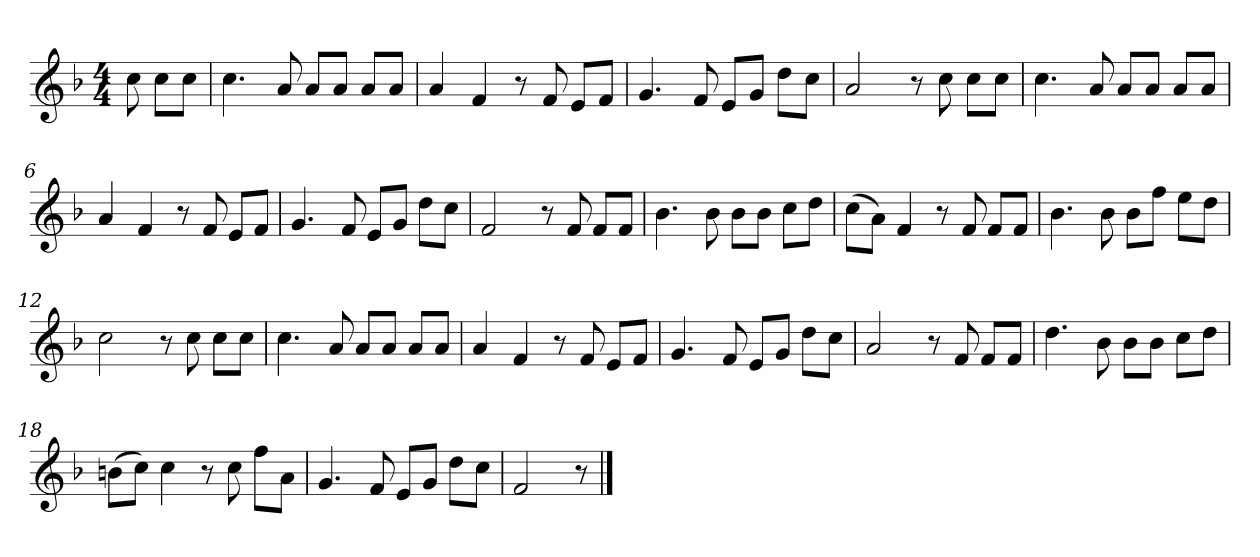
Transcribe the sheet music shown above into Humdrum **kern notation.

**kern
*part1
*staff1
*k[b-]
*M4/4
*MM120
=
8cc
8ccL
8ccJ
=1
4.cc
8a
8aL
8aJ
8aL
8aJ
=2
4a
4f
8r
8f
8eL
8fJ
=3
4.g
8f
8eL
8gJ
8ddL
8ccJ
=4
2a
8r
8cc
8ccL
8ccJ
=5
4.cc
8a
8aL
8aJ
8aL
8aJ
=6
4a
4f
8r
8f
8eL
8fJ
=7
4.g
8f
8eL
8gJ
8ddL
8ccJ
=8
2f
8r
8f
8fL
8fJ
=9
4.b-
8b-
8b-L
8b-J
8ccL
8ddJ
=10
(8ccL
8aJ)
4f
8r
8f
8fL
8fJ
=11
4.b-
8b-
8b-L
8ffJ
8eeL
8ddJ
=12
2cc
8r
8cc
8ccL
8ccJ
=13
4.cc
8a
8aL
8aJ
8aL
8aJ
=14
4a
4f
8r
8f
8eL
8fJ
=15
4.g
8f
8eL
8gJ
8ddL
8ccJ
=16
2a
8r
8f
8fL
8fJ
=17
4.dd
8b-
8b-L
8b-J
8ccL
8ddJ
=18
(8bnL
8ccJ)
4cc
8r
8cc
8ffL
8aJ
=19
4.g
8f
8eL
8gJ
8ddL
8ccJ
=20
2f
8r
==
*-
